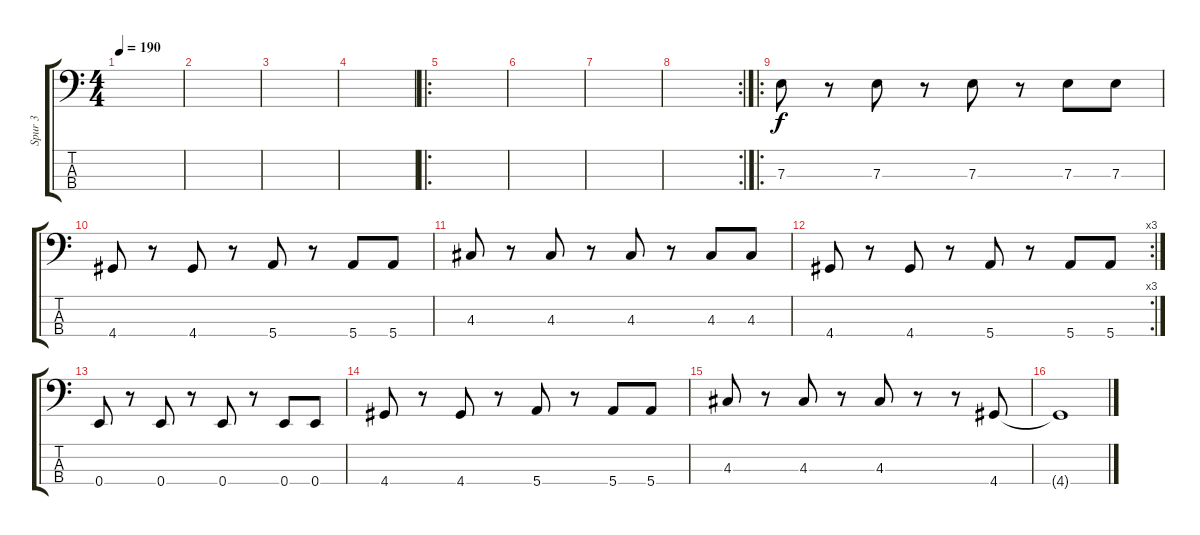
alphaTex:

\track ("Spur 3" "Spur 3") {instrument electricbassfinger}
\staff {score tabs}
\tuning (G2 D2 A1 E1) {hide}
\ts (4 4)
\tempo 190
\clef f4
\ks c
|
|
|
|
\ro
|
|
|
\rc 2
|
\ro
7.3.8 r.8 7.3.8 r.8 7.3.8 r.8 7.3.8 7.3.8 |
4.4.8 r.8 4.4.8 r.8 5.4.8 r.8 5.4.8 5.4.8 |
4.3.8 r.8 4.3.8 r.8 4.3.8 r.8 4.3.8 4.3.8 |
\rc 3
4.4.8 r.8 4.4.8 r.8 5.4.8 r.8 5.4.8 5.4.8 |
0.4.8 r.8 0.4.8 r.8 0.4.8 r.8 0.4.8 0.4.8 |
4.4.8 r.8 4.4.8 r.8 5.4.8 r.8 5.4.8 5.4.8 |
4.3.8 r.8 4.3.8 r.8 4.3.8 r.8 r.8 4.4.8 |
4.4{t}.1
